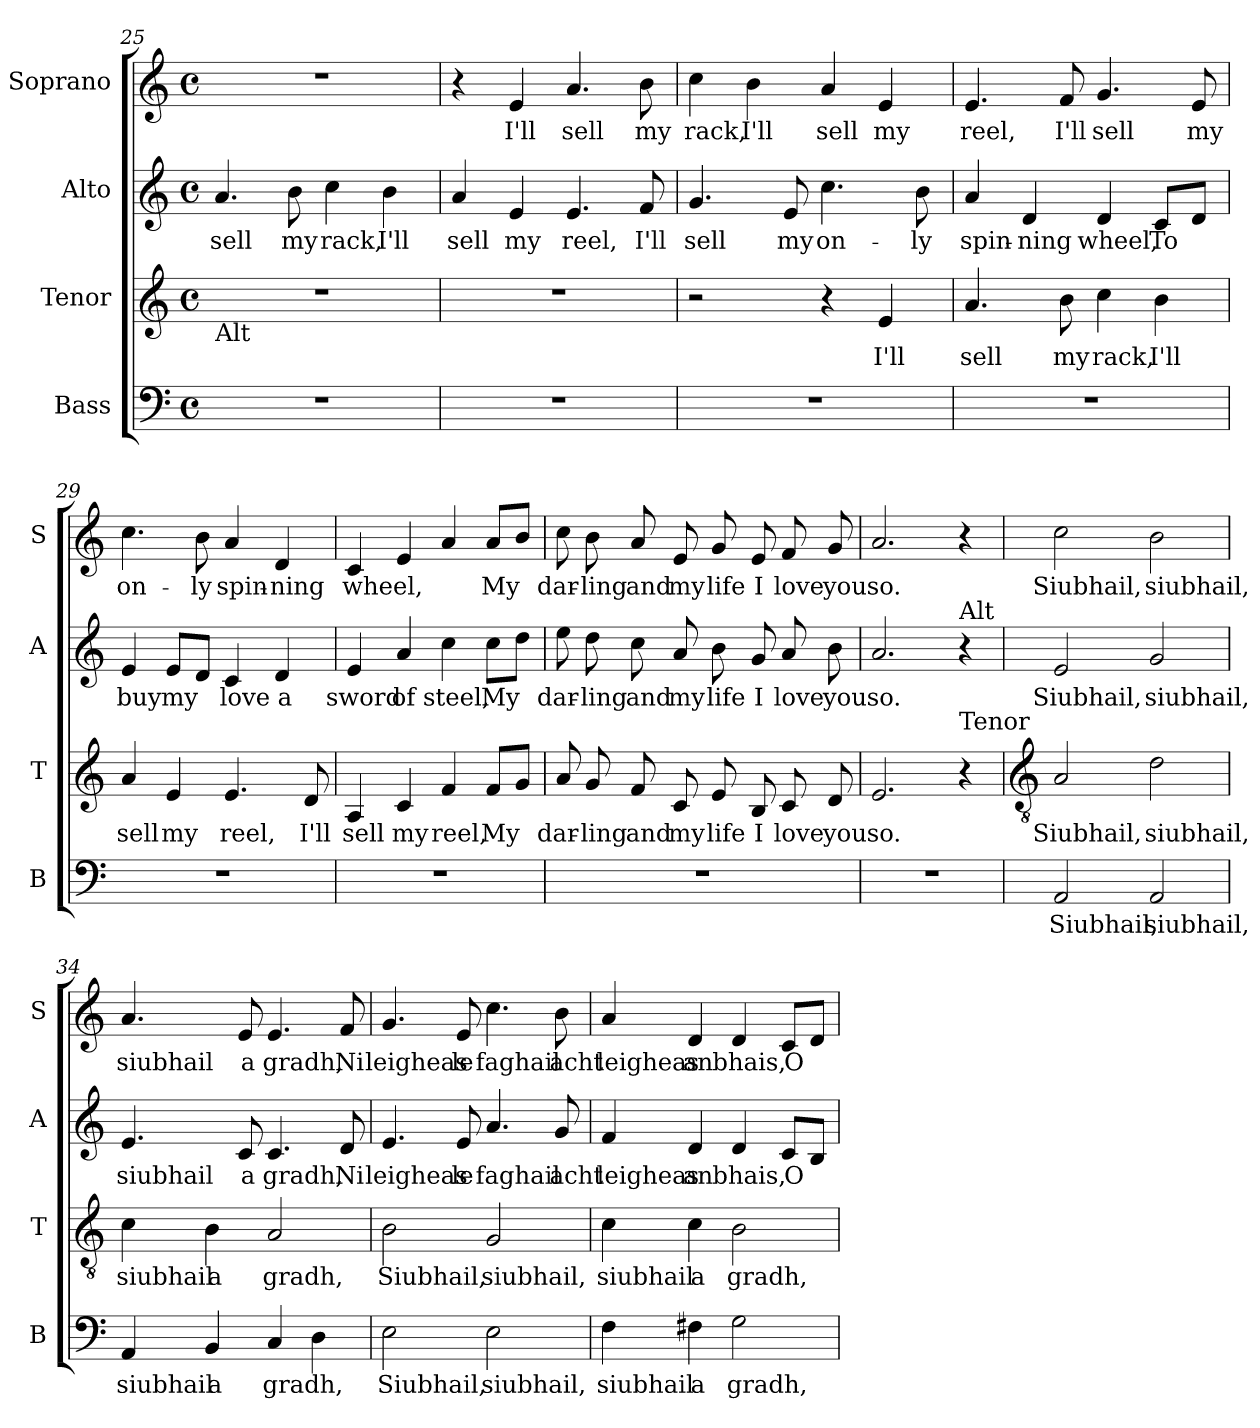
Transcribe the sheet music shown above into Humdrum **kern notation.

**kern	**text	**kern	**text	**kern	**text	**kern	**text
*part4	*part4	*part3	*part3	*part2	*part2	*part1	*part1
*staff4	*staff4	*staff3	*staff3	*staff2	*staff2	*staff1	*staff1
*I"Bass	*	*I"Tenor	*	*I"Alto	*	*I"Soprano	*
*I'B	*	*I'T	*	*I'A	*	*I'S	*
*clefF4	*	*clefG2	*	*clefG2	*	*clefG2	*
*k[]	*	*k[]	*	*k[]	*	*k[]	*
*C:	*	*C:	*	*C:	*	*C:	*
*M4/4	*	*M4/4	*	*M4/4	*	*M4/4	*
*met(c)	*	*met(c)	*	*met(c)	*	*met(c)	*
=25	=25	=25	=25	=25	=25	=25	=25
!	!	!LO:TX:b:t=Alt	!	!	!	!	!
!	!	!	!	!	!LO:LY:b	!	!
1r	.	1r	.	4.a/	sell	1r	.
!	!	!	!	!	!LO:LY:b	!	!
.	.	.	.	8b\	my	.	.
!	!	!	!	!	!LO:LY:b	!	!
.	.	.	.	4cc\	rack,	.	.
!	!	!	!	!	!LO:LY:b	!	!
.	.	.	.	4b\	I'll	.	.
=26	=26	=26	=26	=26	=26	=26	=26
!	!	!	!	!	!LO:LY:b	!	!
1r	.	1r	.	4a/	sell	4r	.
!	!	!	!	!	!LO:LY:b	!	!LO:LY:b
.	.	.	.	4e/	my	4e/	I'll
!	!	!	!	!	!LO:LY:b	!	!LO:LY:b
.	.	.	.	4.e/	reel,	4.a/	sell
!	!	!	!	!	!LO:LY:b	!	!LO:LY:b
.	.	.	.	8f/	I'll	8b\	my
=27	=27	=27	=27	=27	=27	=27	=27
!	!	!	!	!	!LO:LY:b	!	!LO:LY:b
1r	.	2r	.	4.g/	sell	4cc\	rack,
!	!	!	!	!	!	!	!LO:LY:b
.	.	.	.	.	.	4b\	I'll
!	!	!	!	!	!LO:LY:b	!	!
.	.	.	.	8e/	my	.	.
!	!	!	!	!	!LO:LY:b	!	!LO:LY:b
.	.	4r	.	4.cc\	on-	4a/	sell
!	!	!	!LO:LY:b	!	!	!	!LO:LY:b
.	.	4e/	I'll	.	.	4e/	my
!	!	!	!	!	!LO:LY:b	!	!
.	.	.	.	8b\	-ly	.	.
=28	=28	=28	=28	=28	=28	=28	=28
!	!	!	!LO:LY:b	!	!LO:LY:b	!	!LO:LY:b
1r	.	4.a/	sell	4a/	spin-	4.e/	reel,
!	!	!	!	!	!LO:LY:b	!	!
.	.	.	.	4d/	-ning	.	.
!	!	!	!LO:LY:b	!	!	!	!LO:LY:b
.	.	8b\	my	.	.	8f/	I'll
!	!	!	!LO:LY:b	!	!LO:LY:b	!	!LO:LY:b
.	.	4cc\	rack,	4d/	wheel,	4.g/	sell
!	!	!	!LO:LY:b	!	!LO:LY:b	!	!
.	.	4b\	I'll	8c/L	To	.	.
!	!	!	!	!	!	!	!LO:LY:b
.	.	.	.	8d/J	.	8e/	my
!!LO:LB:g=z
=29	=29	=29	=29	=29	=29	=29	=29
!	!	!	!LO:LY:b	!	!LO:LY:b	!	!LO:LY:b
1r	.	4a/	sell	4e/	buy	4.cc\	on-
!	!	!	!LO:LY:b	!	!LO:LY:b	!	!
.	.	4e/	my	8e/L	my	.	.
!	!	!	!	!	!	!	!LO:LY:b
.	.	.	.	8d/J	.	8b\	-ly
!	!	!	!LO:LY:b	!	!LO:LY:b	!	!LO:LY:b
.	.	4.e/	reel,	4c/	love	4a/	spin-
!	!	!	!	!	!LO:LY:b	!	!LO:LY:b
.	.	.	.	4d/	a	4d/	-ning
!	!	!	!LO:LY:b	!	!	!	!
.	.	8d/	I'll	.	.	.	.
=30	=30	=30	=30	=30	=30	=30	=30
!	!	!	!LO:LY:b	!	!LO:LY:b	!	!LO:LY:b
1r	.	4A/	sell	4e/	sword	4c/	wheel,
!	!	!	!LO:LY:b	!	!LO:LY:b	!	!
.	.	4c/	my	4a/	of	4e/	.
!	!	!	!LO:LY:b	!	!LO:LY:b	!	!
.	.	4f/	reel,	4cc\	steel,	4a/	.
!	!	!	!LO:LY:b	!	!LO:LY:b	!	!LO:LY:b
.	.	8f/L	My	8cc\L	My	8a/L	My
.	.	8g/J	.	8dd\J	.	8b/J	.
=31	=31	=31	=31	=31	=31	=31	=31
!	!	!	!LO:LY:b	!	!LO:LY:b	!	!LO:LY:b
1r	.	8a/	dar-	8ee\	dar-	8cc\	dar-
!	!	!	!LO:LY:b	!	!LO:LY:b	!	!LO:LY:b
.	.	8g/	-ling	8dd\	-ling	8b\	-ling
!	!	!	!LO:LY:b	!	!LO:LY:b	!	!LO:LY:b
.	.	8f/	and	8cc\	and	8a/	and
!	!	!	!LO:LY:b	!	!LO:LY:b	!	!LO:LY:b
.	.	8c/	my	8a/	my	8e/	my
!	!	!	!LO:LY:b	!	!LO:LY:b	!	!LO:LY:b
.	.	8e/	life	8b\	life	8g/	life
!	!	!	!LO:LY:b	!	!LO:LY:b	!	!LO:LY:b
.	.	8B/	I	8g/	I	8e/	I
!	!	!	!LO:LY:b	!	!LO:LY:b	!	!LO:LY:b
.	.	8c/	love	8a/	love	8f/	love
!	!	!	!LO:LY:b	!	!LO:LY:b	!	!LO:LY:b
.	.	8d/	you	8b\	you	8g/	you
=32	=32	=32	=32	=32	=32	=32	=32
!	!	!	!LO:LY:b	!	!LO:LY:b	!	!LO:LY:b
1r	.	2.e/	so.	2.a/	so.	2.a/	so.
!	!	!	!	!LO:TX:a:t=Alt	!	!	!
!	!	!LO:TX:a:t=Tenor	!	!	!	!	!
.	.	4r	.	4r	.	4r	.
=33	=33	=33	=33	=33	=33	=33	=33
*	*	*clefGv2	*	*	*	*	*
!	!LO:LY:b	!	!LO:LY:b	!	!LO:LY:b	!	!LO:LY:b
2AA/	Siubhail,	2A/	Siubhail,	2e/	Siubhail,	2cc\	Siubhail,
!	!LO:LY:b	!	!LO:LY:b	!	!LO:LY:b	!	!LO:LY:b
2AA/	siubhail,	2d\	siubhail,	2g/	siubhail,	2b\	siubhail,
!!LO:PB:g=z
=34	=34	=34	=34	=34	=34	=34	=34
!	!LO:LY:b	!	!LO:LY:b	!	!LO:LY:b	!	!LO:LY:b
4AA/	siubhail	4c\	siubhail	4.e/	siubhail	4.a/	siubhail
!	!LO:LY:b	!	!LO:LY:b	!	!	!	!
4BB/	a	4B\	a	.	.	.	.
!	!	!	!	!	!LO:LY:b	!	!LO:LY:b
.	.	.	.	8c/	a	8e/	a
!	!LO:LY:b	!	!LO:LY:b	!	!LO:LY:b	!	!LO:LY:b
4C/	gradh,	2A/	gradh,	4.c/	gradh,	4.e/	gradh,
4D\	.	.	.	.	.	.	.
!	!	!	!	!	!LO:LY:b	!	!LO:LY:b
.	.	.	.	8d/	Ni	8f/	Ni
=35	=35	=35	=35	=35	=35	=35	=35
!	!LO:LY:b	!	!LO:LY:b	!	!LO:LY:b	!	!LO:LY:b
2E\	Siubhail,	2B\	Siubhail,	4.e/	leigheas	4.g/	leigheas
!	!	!	!	!	!LO:LY:b	!	!LO:LY:b
.	.	.	.	8e/	le	8e/	le
!	!LO:LY:b	!	!LO:LY:b	!	!LO:LY:b	!	!LO:LY:b
2E\	siubhail,	2G/	siubhail,	4.a/	faghail	4.cc\	faghail
!	!	!	!	!	!LO:LY:b	!	!LO:LY:b
.	.	.	.	8g/	acht	8b\	acht
=36	=36	=36	=36	=36	=36	=36	=36
!	!LO:LY:b	!	!LO:LY:b	!	!LO:LY:b	!	!LO:LY:b
4F\	siubhail	4c\	siubhail	4f/	leigheas	4a/	leigheas
!	!LO:LY:b	!	!LO:LY:b	!	!LO:LY:b	!	!LO:LY:b
4F#X\	a	4c\	a	4d/	an	4d/	an
!	!LO:LY:b	!	!LO:LY:b	!	!LO:LY:b	!	!LO:LY:b
2G\	gradh,	2B\	gradh,	4d/	bhais,	4d/	bhais,
!	!	!	!	!	!LO:LY:b	!	!LO:LY:b
.	.	.	.	8c/L	O	8c/L	O
.	.	.	.	8B/J	.	8d/J	.
=	=	=	=	=	=	=	=
*-	*-	*-	*-	*-	*-	*-	*-
